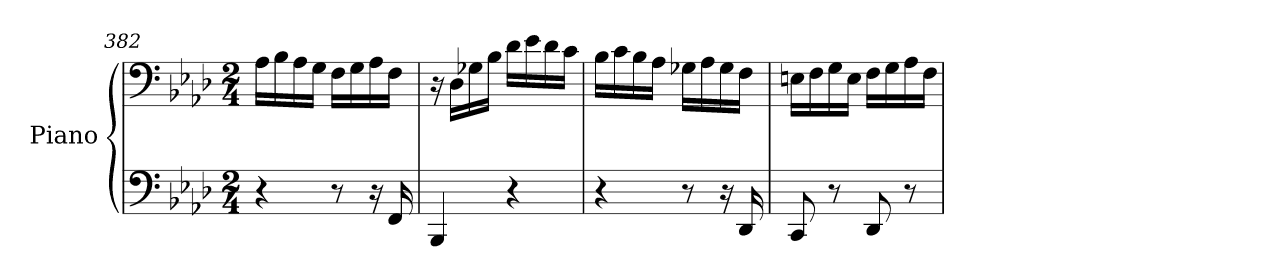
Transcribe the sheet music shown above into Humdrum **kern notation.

**kern	**kern
*part1	*part1
*staff2	*staff1
*I"Piano	*
*I'Pno.	*
*clefF4	*clefF4
*k[b-e-a-d-]	*k[b-e-a-d-]
*M2/4	*M2/4
=382	=382
4r	16A-\LL
.	16B-\
.	16A-\
.	16G\JJ
8r	16F\LL
.	16G\
16r	16A-\
16FF/	16F\JJ
=383	=383
4BBB-/	16r
.	16D-\LL
.	16G-X\
.	16B-\JJ
4r	16d-\LL
.	16e-\
.	16d-\
.	16c\JJ
=384	=384
4r	16B-\LL
.	16c\
.	16B-\
.	16A-\JJ
8r	16G-X\LL
.	16A-\
16r	16G-\
16DD-/	16F\JJ
!!LO:LB:g=z
=385	=385
8CC/	16En\LL
.	16F\
8r	16G\
.	16E\JJ
8DD-/	16F\LL
.	16G\
8r	16A-\
.	16F\JJ
=	=
*-	*-
